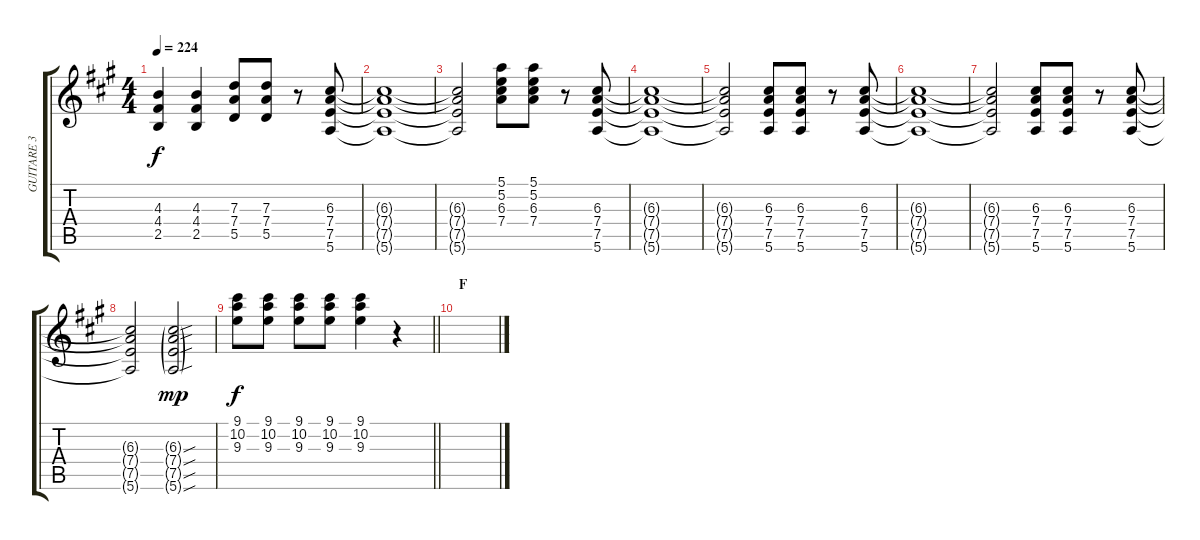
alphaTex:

\track ("GUITARE 3" "GUITARE 3") {instrument distortionguitar}
\staff {score tabs}
\tuning (E4 B3 G3 D3 A2 E2) {hide}
\ts (4 4)
\tempo 224
\clef g2
\ks a
(4.3 4.4 2.5).4{dy f} (4.3 4.4 2.5).4 (7.3 7.4 5.5).8 (7.3 7.4 5.5).8 r.8 (6.3 7.4 7.5 5.6).8 |
(6.3{t} 7.4{t} 7.5{t} 5.6{t}).1 |
(6.3{t} 7.4{t} 7.5{t} 5.6{t}).2 (5.1 5.2 6.3 7.4).8 (5.1 5.2 6.3 7.4).8 r.8 (6.3 7.4 7.5 5.6).8 |
(6.3{t} 7.4{t} 7.5{t} 5.6{t}).1 |
(6.3{t} 7.4{t} 7.5{t} 5.6{t}).2 (6.3 7.4 7.5 5.6).8 (6.3 7.4 7.5 5.6).8 r.8 (6.3 7.4 7.5 5.6).8 |
(6.3{t} 7.4{t} 7.5{t} 5.6{t}).1 |
(6.3{t} 7.4{t} 7.5{t} 5.6{t}).2 (6.3 7.4 7.5 5.6).8 (6.3 7.4 7.5 5.6).8 r.8 (6.3 7.4 7.5 5.6).8 |
(6.3{t} 7.4{t} 7.5{t} 5.6{t}).2 (6.3{sou g} 7.4{sou g} 7.5{sou g} 5.6{sou g}).2{dy mp} |
\barLineRight lightlight
(9.1 10.2 9.3).8{dy f} (9.1 10.2 9.3).8 (9.1 10.2 9.3).8 (9.1 10.2 9.3).8 (9.1 10.2 9.3).4 r.4 |
\section ("" "F  ")
